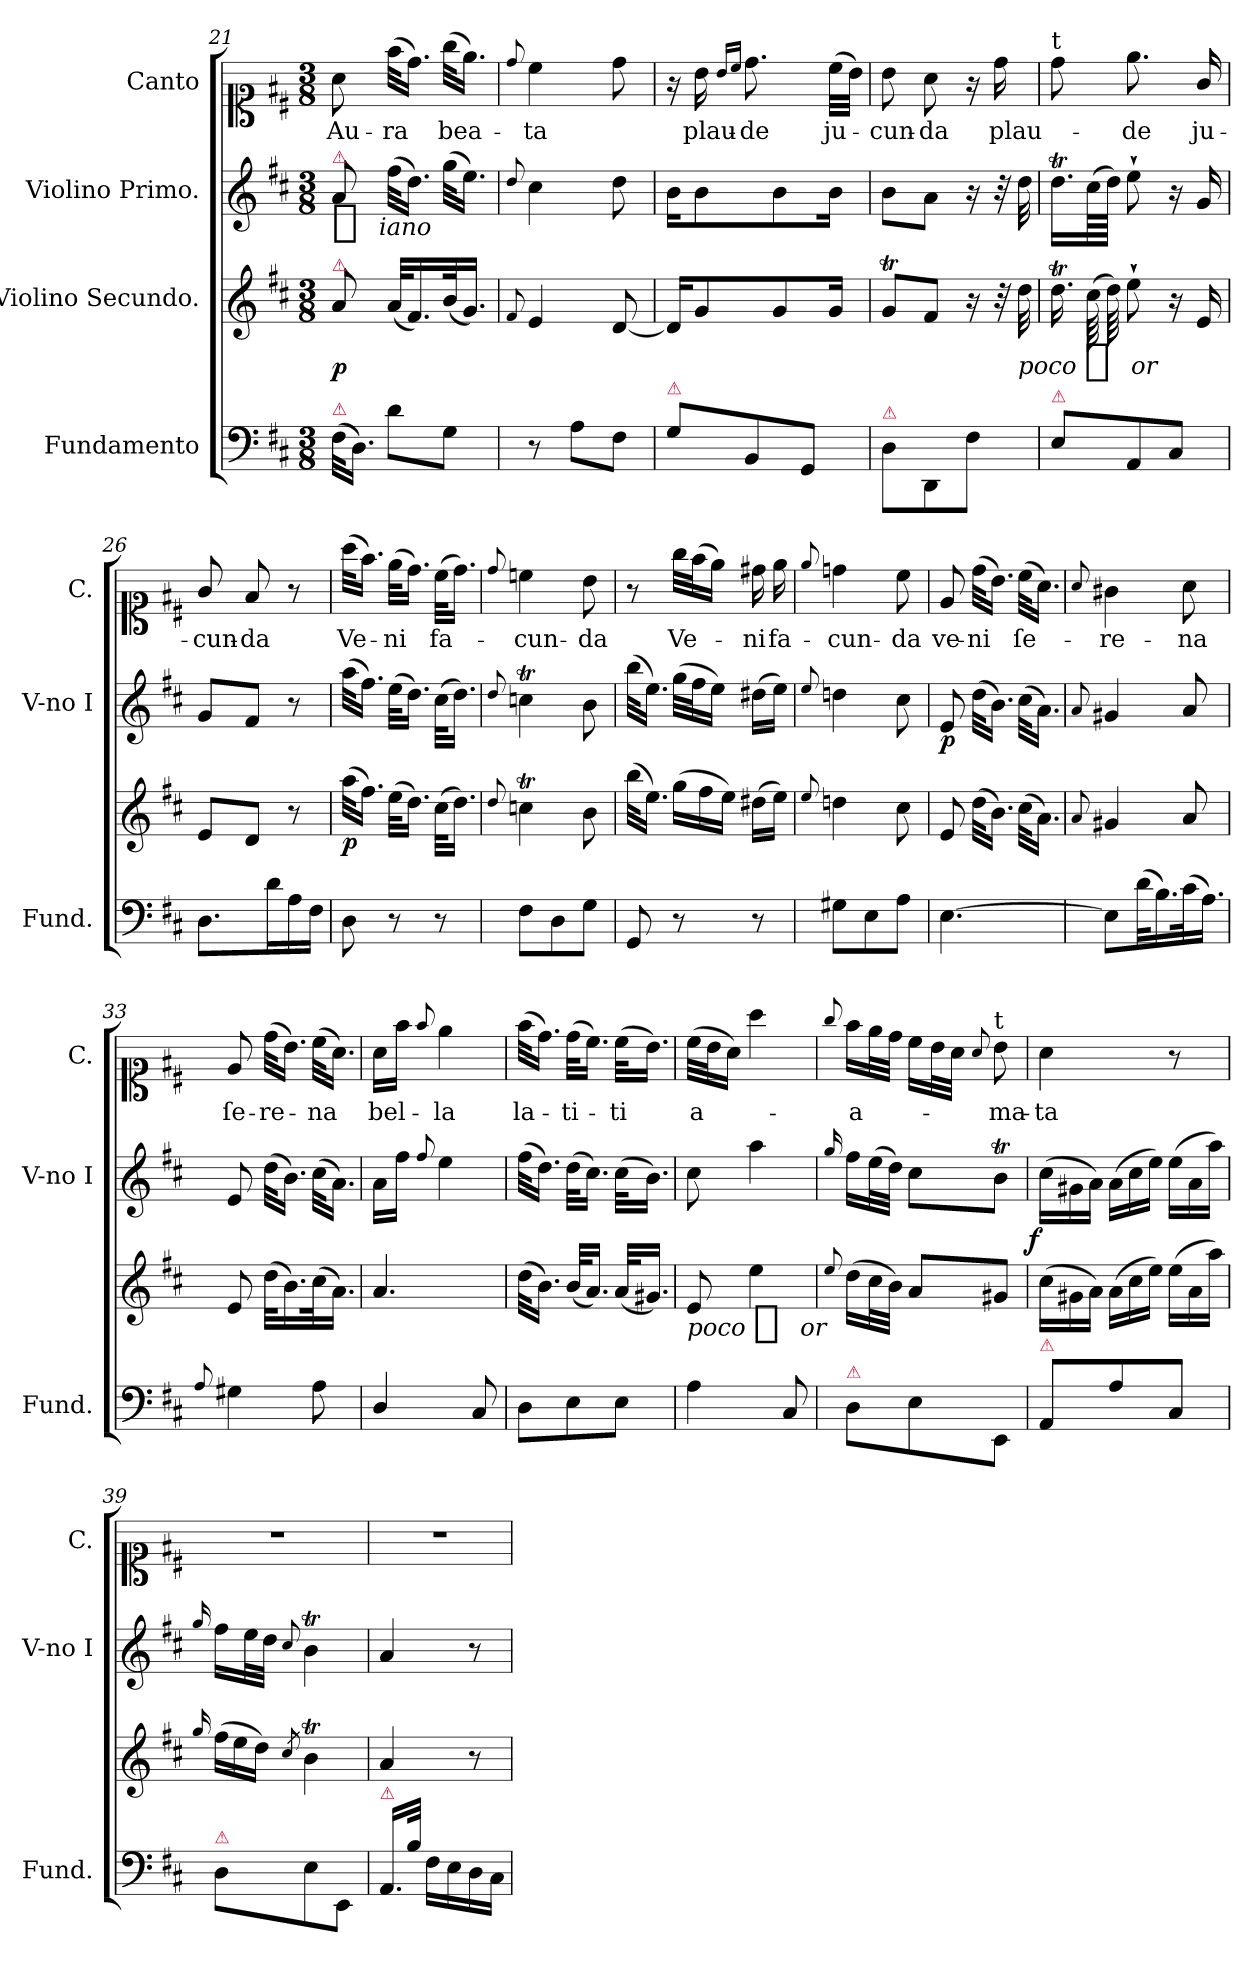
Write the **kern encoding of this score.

**kern	**kern	**dynam	**kern	**dynam	**kern	**text
*part4	*part3	*part3	*part2	*part2	*part1	*part1
*staff4	*staff3	*staff3	*staff2	*staff2	*staff1	*staff1
*I"Fundamento	*I"Violino Secundo.	*	*I"Violino Primo.	*	*I"Canto	*
*I'Fund.	*	*	*I'V-no I	*	*I'C.	*
*clefF4	*clefG2	*	*clefG2	*	*clefC1	*
*k[f#c#]	*k[f#c#]	*	*k[f#c#]	*	*k[f#c#]	*
*M3/8	*M3/8	*	*M3/8	*	*M3/8	*
=21	=21	=21	=21	=21	=21	=21
!	!	!	!LO:TX:a:color=crimson:t=⚠	!	!	!
!	!LO:TX:a:color=crimson:t=⚠	!	!	!	!	!
!LO:TX:a:color=crimson:t=⚠	!	!	!	!	!	!
!	!	!LO:DY:b	!	!LO:DY:b:t=%s iano	!	!
(>32F#\KLL	8a/	p	8a/	p	8a\	Au-
16.D\JJ)	.	.	.	.	.	.
8d\L	(<32a/KLL	.	(>32ff#\KLL	.	(>32ff#\KLL	-ra
.	16.f#/)	.	16.dd\JJ)	.	16.dd\JJ)	.
8G\J	(<32b/K	.	(>32gg\KLL	.	(>32gg\KLL	bea-
.	16.g/JJ)	.	16.ee\JJ)	.	16.ee\JJ)	.
=22	=22	=22	=22	=22	=22	=22
.	8qqf#/	.	8qqdd/	.	8qqdd/	.
8r	4e/	.	4cc#\	.	4cc#\	-ta
8A\L	.	.	.	.	.	.
8F#\J	[8d/	.	8dd\	.	8dd\	.
=23	=23	=23	=23	=23	=23	=23
!LO:TX:a:color=crimson:t=⚠	!	!	!	!	!	!
8G\L	16d/KL]	.	16b\KL	.	16r	.
.	8g/	.	8b\	.	16b\	plau-
.	.	.	.	.	16qqb/LL	.
.	.	.	.	.	16qqcc#/JJ	.
8BB/	.	.	.	.	8.dd\	-de
.	8g/	.	8b\	.	.	.
8GG/J	.	.	.	.	.	.
.	16g/Jk	.	16b\Jk	.	(>32cc#\LLL	ju-
.	.	.	.	.	32b\JJJ)	.
=24	=24	=24	=24	=24	=24	=24
!LO:TX:a:color=crimson:t=⚠	!	!	!	!	!	!
8D\L	8gT/L	.	8b\L	.	8b\	-cun-
8DD/	8f#/J	.	8a\J	.	8a\	-da
8F#\J	16r	.	16r	.	16r	.
.	32r	.	32r	.	16dd\	plau-
!	!	!LO:DY:b:t=poco %s or	!	!	!	!
.	32dd\	f	32dd\	.	.	.
=25	=25	=25	=25	=25	=25	=25
!	!	!	!	!	!LO:TX:a:t=t	!
!LO:TX:a:color=crimson:t=⚠	!	!	!	!	!	!
8E\L	16.ddT\	.	16.ddT\LL	.	8dd\	.
.	(>64cc#\	.	(64cc#\LL	.	.	.
.	64dd\)	.	64dd\JJJJ)	.	.	.
8AA/	8ee`>\	.	8ee`>\	.	8.ee\	-de
8C#/J	16r	.	16r	.	.	.
.	16e/	.	16g/	.	16g/	ju-
=26	=26	=26	=26	=26	=26	=26
8.D\L	8e/L	.	8g/L	.	8g/	-cun-
.	8d/J	.	8f#/J	.	8f#/	-da
16d\L	.	.	.	.	.	.
16A\	8r	.	8r	.	8r	.
16F#\JJ	.	.	.	.	.	.
=27	=27	=27	=27	=27	=27	=27
!	!	!LO:DY:b	!	!	!	!
8D\	(>32aa\KLL	p	(>32aa\KLL	.	(>32aa\KLL	Ve-
.	16.ff#\JJ)	.	16.ff#\JJ)	.	16.ff#\JJ)	.
8r	(>32ee\KLL	.	(>32ee\KLL	.	(>32ee\KLL	-ni
.	16.dd\JJ)	.	16.dd\JJ)	.	16.dd\JJ)	.
8r	(>32cc#\KLL	.	(>32cc#\KLL	.	(>32cc#\KLL	fa-
.	16.dd\JJ)	.	16.dd\JJ)	.	16.dd\JJ)	.
=28	=28	=28	=28	=28	=28	=28
.	8qqdd/	.	8qqdd/	.	8qqdd/	.
8F#\L	4ccnT\	.	4ccnT\	.	4ccn\	-cun-
8D\	.	.	.	.	.	.
8G\J	8b\	.	8b\	.	8b\	-da
=29	=29	=29	=29	=29	=29	=29
8GG/	(>32bb\KLL	.	(>32bb\KLL	.	8r	.
.	16.ee\JJ)	.	16.ee\JJ)	.	.	.
*	*Xtuplet	*	*	*	*	*
8r	(>24gg\LL	.	(>32gg\LLL	.	32gg\LLL	Ve-
.	.	.	32ff#\J	.	(>32ff#\J	.
.	24ff#\	.	.	.	.	.
.	.	.	16ee\JJ)	.	16ee\JJ)	.
.	24ee\JJ)	.	.	.	.	.
8r	(>16dd#X\LL	.	(>16dd#X\LL	.	16dd#X\	-ni
.	16ee\JJ)	.	16ee\JJ)	.	16ee\	fa-
=30	=30	=30	=30	=30	=30	=30
.	8qqee/	.	8qqee/	.	8qqee/	.
8G#X\L	4ddn\	.	4ddn\	.	4ddn\	-cun-
8E\	.	.	.	.	.	.
8A\J	8cc#\	.	8cc#\	.	8cc#\	-da
=31	=31	=31	=31	=31	=31	=31
!	!	!	!	!LO:DY:b	!	!
[4.E\	8e/	.	8e/	p	8e/	ve-
.	(>32dd\KLL	.	(>32dd\KLL	.	(>32dd\KLL	-ni
.	16.b\JJ)	.	16.b\JJ)	.	16.b\JJ)	.
.	(>32cc#\KLL	.	(>32cc#\KLL	.	(>32cc#\KLL	ſe-
.	16.a\JJ)	.	16.a\JJ)	.	16.a\JJ)	.
=32	=32	=32	=32	=32	=32	=32
.	8qqa/	.	8qqa/	.	8qqa/	.
8E\L]	4g#X/	.	4g#X/	.	4g#X\	-re-
(>32d\KL	.	.	.	.	.	.
16.B\)	.	.	.	.	.	.
(>32c#\K	8a/	.	8a/	.	8a\	-na
16.A\JJ)	.	.	.	.	.	.
=33	=33	=33	=33	=33	=33	=33
8qqA/	.	.	.	.	.	.
4G#X\	8e/	.	8e/	.	8e/	ſe-
.	(>32dd\KLL	.	(>32dd\KLL	.	(>32dd\KLL	-re-
.	16.b\)	.	16.b\JJ)	.	16.b\JJ)	.
8A\	(>32cc#\K	.	(>32cc#\KLL	.	(>32cc#\KLL	-na
.	16.a\JJ)	.	16.a\JJ)	.	16.a\JJ)	.
=34	=34	=34	=34	=34	=34	=34
4D/	4.a/	.	16a\LL	.	16a\LL	bel-
.	.	.	16ff#\JJ	.	16ff#\JJ	.
.	.	.	8qqff#/	.	8qqff#/	.
.	.	.	4ee\	.	4ee\	-la
8C#/	.	.	.	.	.	.
=35	=35	=35	=35	=35	=35	=35
8D\L	(>32dd\KLL	.	(>32ff#\KLL	.	(>32ff#\KLL	la-
.	16.b\JJ)	.	16.dd\JJ)	.	16.dd\JJ)	.
8E\	(<32b/KLL	.	(>32dd\KLL	.	(>32dd\KLL	-ti-
.	16.a/JJ)	.	16.cc#\JJ)	.	16.cc#\JJ)	.
8E\J	(<32a/KLL	.	(>32cc#\KLL	.	(>32cc#\KLL	-ti
.	16.g#X/JJ)	.	16.b\JJ)	.	16.b\JJ)	.
=36	=36	=36	=36	=36	=36	=36
!	!	!LO:DY:b:t=poco %s or	!	!	!	!
4A\	8e/	f	8cc#\	.	(>32cc#\LLL	-a-
.	.	.	.	.	32b\J	.
.	.	.	.	.	16a\JJ)	.
.	4ee\	.	4aa\	.	4aa\	.
8C#/	.	.	.	.	.	.
=37	=37	=37	=37	=37	=37	=37
.	8qqee/	.	16qqgg/	.	8qqgg/	.
!LO:TX:a:color=crimson:t=⚠	!	!	!	!	!	!
8D\L	(>16dd\LL	.	16ff#\LL	.	16ff#\LL	-a-
.	32cc#\L	.	(>32ee\L	.	32ee\L	.
.	32b\JJJ)	.	32dd\JJJ)	.	32dd\JJJ	.
8E\	8a/L	.	8cc#\L	.	16cc#\LL	.
.	.	.	.	.	32b\L	.
.	.	.	.	.	32a\JJJ	.
.	.	.	.	.	8qqa/	.
!	!	!	!	!	!LO:TX:a:t=t	!
8EE/J	8g#X/J	.	8bT\J	.	8b\	-ma-
=38	=38	=38	=38	=38	=38	=38
*	*	*	*Xtuplet	*	*	*
!LO:TX:a:color=crimson:t=⚠	!	!	!	!	!	!
!	!	!LO:DY:b	!	!LO:DY:b:rj	!	!
8AA/L	(>24cc#\LL	fortiſsi	(>24cc#\LL	f	4a\	-ta
.	24g#X\	.	24g#X\	.	.	.
.	24a\JJ)	.	24a\JJ)	.	.	.
8A\	(>24a\LL	.	(>24a\LL	.	.	.
.	24cc#\	.	24cc#\	.	.	.
.	24ee\JJ)	.	24ee\JJ)	.	.	.
8C#/J	(>24ee\LL	.	(>24ee\LL	.	8r	.
.	24a\	.	24a\	.	.	.
.	24aa\JJ)	.	24aa\JJ)	.	.	.
=39	=39	=39	=39	=39	=39	=39
.	16qqgg/	.	16qqgg/	.	.	.
!LO:TX:a:color=crimson:t=⚠	!	!	!	!	!	!
8D\L	(>24ff#\LL	.	16ff#\LL	.	4.r	.
.	24ee\	.	.	.	.	.
.	.	.	32ee\L	.	.	.
.	24dd\JJ)	.	.	.	.	.
.	.	.	32dd\JJJ	.	.	.
.	8qcc#/	.	8qqcc#/	.	.	.
8E\	4bT\	.	4bT\	.	.	.
8EE/J	.	.	.	.	.	.
=40	=40	=40	=40	=40	=40	=40
!LO:TX:a:color=crimson:t=⚠	!	!	!	!	!	!
16.AA/LL	4a/	.	4a/	.	4.r	.
32B\JJk	.	.	.	.	.	.
16F#\LL	.	.	.	.	.	.
16E\	.	.	.	.	.	.
16D\	8r	.	8r	.	.	.
16C#\JJ	.	.	.	.	.	.
=	=	=	=	=	=	=
*-	*-	*-	*-	*-	*-	*-
